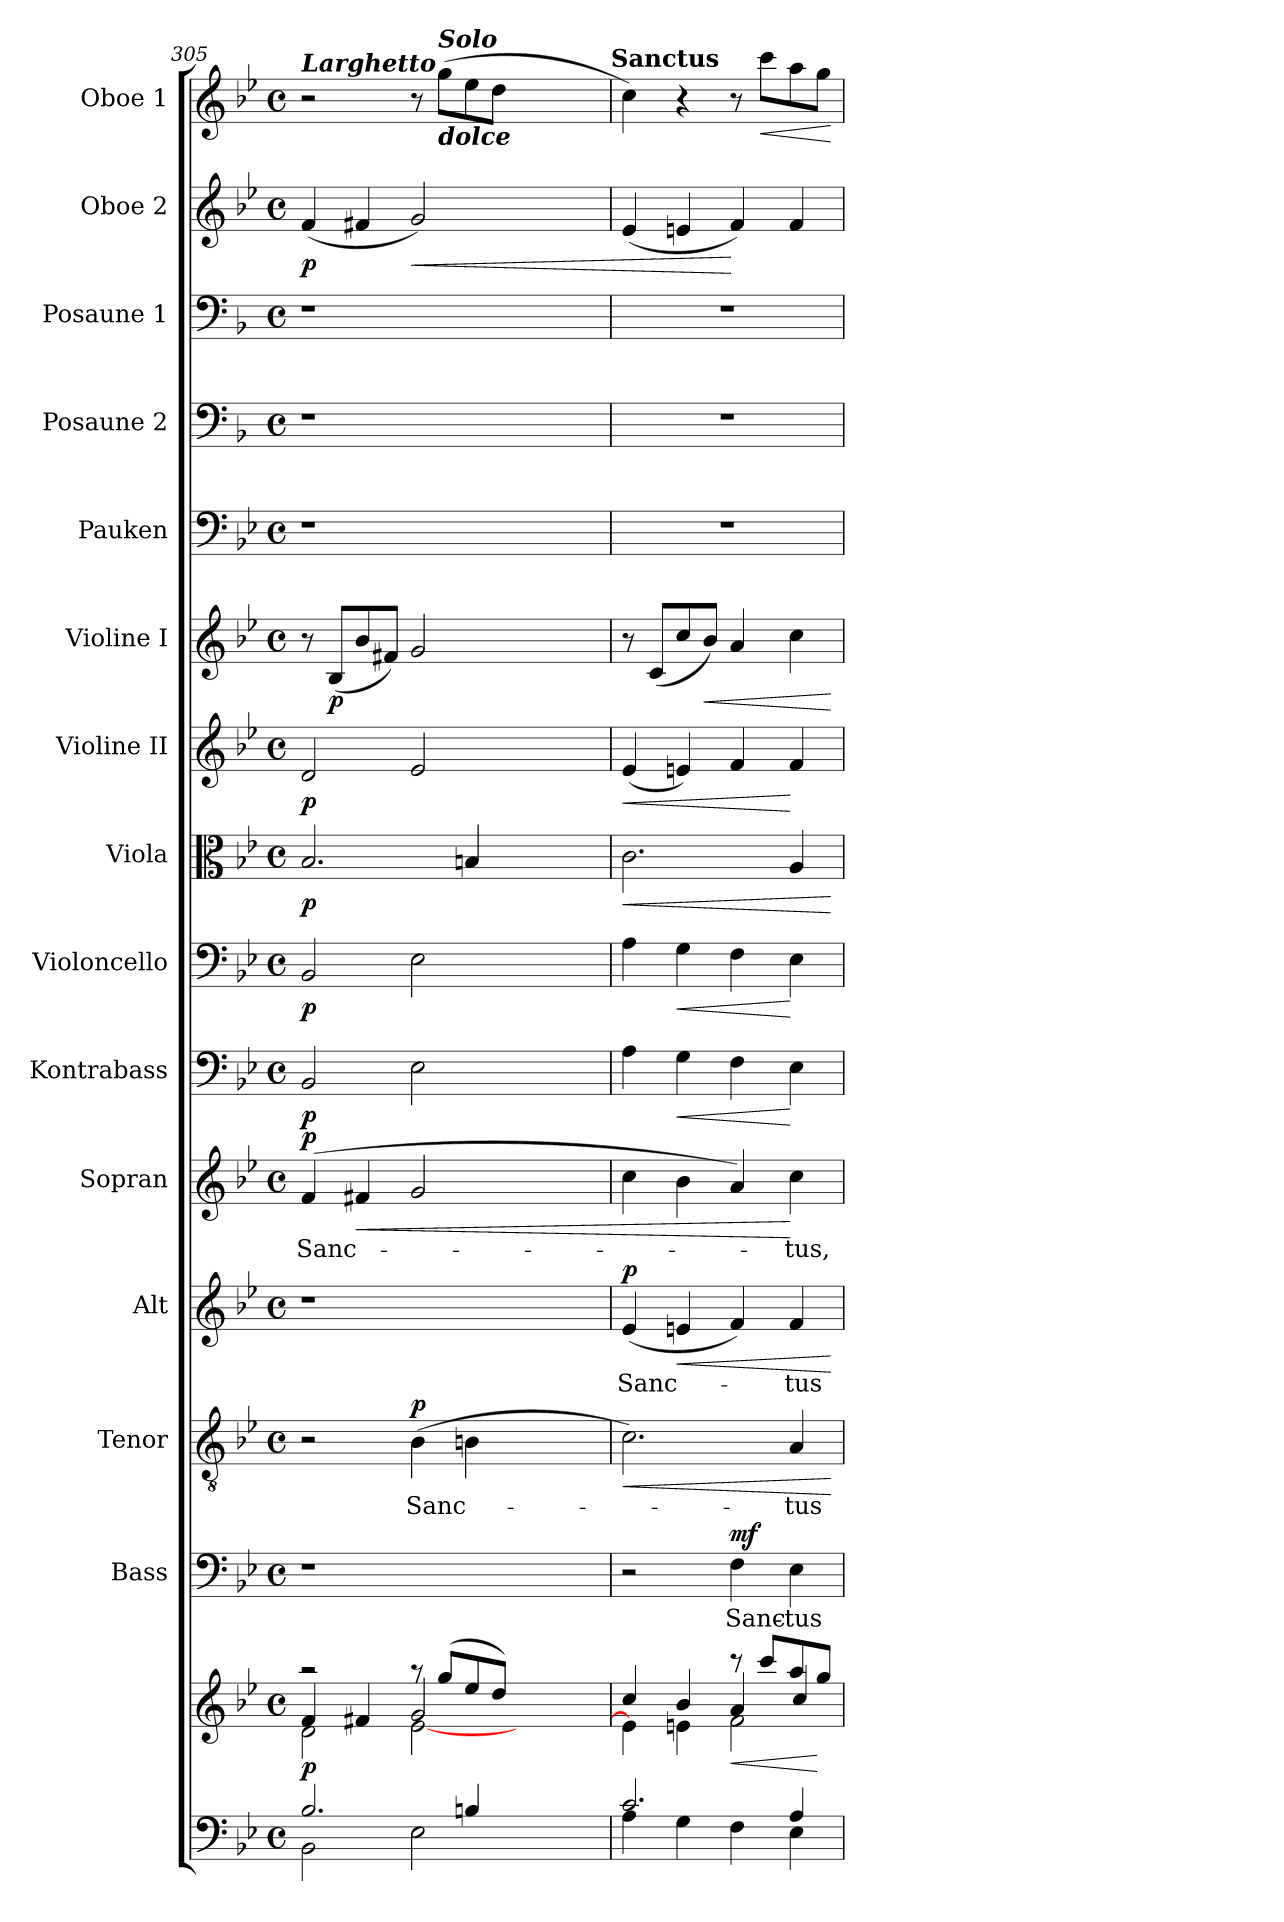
**kern	**kern	**dynam	**kern	**text	**dynam	**kern	**text	**dynam	**kern	**text	**dynam	**kern	**text	**dynam	**kern	**dynam	**kern	**dynam	**kern	**dynam	**kern	**dynam	**kern	**dynam	**kern	**kern	**kern	**kern	**dynam	**kern	**dynam
*part15	*part15	*part15	*part14	*part14	*part14	*part13	*part13	*part13	*part12	*part12	*part12	*part11	*part11	*part11	*part10	*part10	*part9	*part9	*part8	*part8	*part7	*part7	*part6	*part6	*part5	*part4	*part3	*part2	*part2	*part1	*part1
*staff16	*staff15	*staff15/16	*staff14	*staff14	*staff14	*staff13	*staff13	*staff13	*staff12	*staff12	*staff12	*staff11	*staff11	*staff11	*staff10	*staff10	*staff9	*staff9	*staff8	*staff8	*staff7	*staff7	*staff6	*staff6	*staff5	*staff4	*staff3	*staff2	*staff2	*staff1	*staff1
*	*	*	*I"Bass	*	*	*I"Tenor	*	*	*I"Alt	*	*	*I"Sopran	*	*	*I"Kontrabass	*	*I"Violoncello	*	*I"Viola	*	*I"Violine II	*	*I"Violine I	*	*I"Pauken	*I"Posaune 2	*I"Posaune 1	*I"Oboe 2	*	*I"Oboe 1	*
*	*	*	*I'B.	*	*	*I'T.	*	*	*I'A.	*	*	*I'S.	*	*	*I'Kb.	*	*I'Vc.	*	*I'Vla.	*	*I'Vl. II	*	*I'Vl. I	*	*I'Pk.	*I'Pos. 2	*I'Pos. 1	*I'Ob. 2	*	*I'Ob. 1	*
!!LO:PB:g=z
*clefF4	*clefG2	*	*clefF4	*	*	*clefGv2	*	*	*clefG2	*	*	*clefG2	*	*	*clefF4	*	*clefF4	*	*clefC3	*	*clefG2	*	*clefG2	*	*clefF4	*clefF4	*clefF4	*clefG2	*	*clefG2	*
*	*	*	*	*	*	*	*	*	*	*	*	*	*	*	*ITrd7c12	*	*	*	*	*	*	*	*	*	*	*ITrd4c7	*ITrd4c7	*	*	*	*
*k[b-e-]	*k[b-e-]	*	*k[b-e-]	*	*	*k[b-e-]	*	*	*k[b-e-]	*	*	*k[b-e-]	*	*	*k[b-e-]	*	*k[b-e-]	*	*k[b-e-]	*	*k[b-e-]	*	*k[b-e-]	*	*k[b-e-]	*k[b-e-]	*k[b-e-]	*k[b-e-]	*	*k[b-e-]	*
*B-:	*B-:	*	*B-:	*	*	*B-:	*	*	*B-:	*	*	*B-:	*	*	*B-:	*	*B-:	*	*B-:	*	*B-:	*	*B-:	*	*B-:	*B-:	*B-:	*B-:	*	*B-:	*
*M4/4	*M4/4	*	*M4/4	*	*	*M4/4	*	*	*M4/4	*	*	*M4/4	*	*	*M4/4	*	*M4/4	*	*M4/4	*	*M4/4	*	*M4/4	*	*M4/4	*M4/4	*M4/4	*M4/4	*	*M4/4	*
*met(c)	*met(c)	*	*met(c)	*	*	*met(c)	*	*	*met(c)	*	*	*met(c)	*	*	*met(c)	*	*met(c)	*	*met(c)	*	*met(c)	*	*met(c)	*	*met(c)	*met(c)	*met(c)	*met(c)	*	*met(c)	*
=305	=305	=305	=305	=305	=305	=305	=305	=305	=305	=305	=305	=305	=305	=305	=305	=305	=305	=305	=305	=305	=305	=305	=305	=305	=305	=305	=305	=305	=305	=305	=305
*^	*^	*	*	*	*	*	*	*	*	*	*	*	*	*	*	*	*	*	*	*	*	*	*	*	*	*	*	*	*	*	*
*	*	*	*^	*	*	*	*	*	*	*	*	*	*	*	*	*	*	*	*	*	*	*	*	*	*	*	*	*	*	*	*	*	*
!	!	!	!	!	!	!	!	!	!	!	!	!	!	!	!	!	!	!	!	!	!	!	!	!	!	!	!	!	!	!	!	!	!LO:TX:a:Bi:t=Larghetto	!
!	!	!	!	!	!LO:DY:b	!	!	!	!	!	!	!	!	!	!	!LO:LY:b	!LO:DY:a	!	!LO:DY:b	!	!LO:DY:b	!	!LO:DY:b	!	!LO:DY:b	!	!	!	!	!	!	!LO:DY:b	!	!
2.B-/	2BB-\	2raa	2d\	4f/	p	1r	.	.	2r	.	.	1r	.	.	(4f/	Sanc-	p	2BBB-/	p	2BB-/	p	2.B-/	p	2d/	p	8r	.	1r	1r	1r	(<4f/	p	2r	.
!	!	!	!	!	!	!	!	!	!	!	!	!	!	!	!	!	!	!	!	!	!	!	!	!	!	!	!LO:DY:b	!	!	!	!	!	!	!
.	.	.	.	.	.	.	.	.	.	.	.	.	.	.	.	.	.	.	.	.	.	.	.	.	.	(<8B-/L	p	.	.	.	.	.	.	.
!	!	!	!	!	!	!	!	!	!	!	!	!	!	!	!	!	!LO:HP:b	!	!	!	!	!	!	!	!	!	!	!	!	!	!	!	!	!
.	.	.	.	4f#X/	.	.	.	.	.	.	.	.	.	.	4f#X/	.	<	.	.	.	.	.	.	.	.	8b-/	.	.	.	.	4f#X/	.	.	.
.	.	.	.	.	.	.	.	.	.	.	.	.	.	.	.	.	.	.	.	.	.	.	.	.	.	8f#X/J)	.	.	.	.	.	.	.	.
!	!	!	!	!	!	!	!	!	!	!LO:LY:b	!LO:DY:a	!	!	!	!	!	!	!	!	!	!	!	!	!	!	!	!	!	!	!	!	!LO:HP:b	!	!
.	2E-\	8raa	[<2e-\	2g/	.	.	.	.	(>4B-\	Sanc-	p	.	.	.	2g/	.	.	2EE-\	.	2E-\	.	.	.	2e-/	.	2g/	.	.	.	.	2g/)	<	8r	.
!	!	!	!	!	!	!	!	!	!	!	!	!	!	!	!	!	!	!	!	!	!	!	!	!	!	!	!	!	!	!	!	!	!LO:TX:a:Bi:t=Solo	!
!	!	!	!	!	!	!	!	!	!	!	!	!	!	!	!	!	!	!	!	!	!	!	!	!	!	!	!	!	!	!	!	!	!LO:TX:b:Bi:t=dolce	!
.	.	(>8gg/L	.	.	.	.	.	.	.	.	.	.	.	.	.	.	.	.	.	.	.	.	.	.	.	.	.	.	.	.	.	.	(>8gg\L	.
4Bn/	.	8ee-/	.	.	.	.	.	.	4Bn\	.	.	.	.	.	.	.	.	.	.	.	.	4Bn/	.	.	.	.	.	.	.	.	.	.	8ee-\	.
.	.	8dd/J)	.	.	.	.	.	.	.	.	.	.	.	.	.	.	.	.	.	.	.	.	.	.	.	.	.	.	.	.	.	.	8dd\J	.
2...ryy	2...ryy	2...ryy	2...ryy	2...ryy	.	2...ryy	.	.	2...ryy	.	.	2...ryy	.	.	2...ryy	.	.	2...ryy	.	2...ryy	.	2...ryy	.	2...ryy	.	2...ryy	.	2...ryy	2...ryy	2...ryy	2...ryy	.	2...ryy	.
!	!	!	!	!	!	!	!	!	!	!	!	!	!	!	!	!	!	!	!	!	!	!	!	!	!	!	!	!	!	!	!	!	!LO:TX:a:B:t=Sanctus	!
=306	=306	=306	=306	=306	=306	=306	=306	=306	=306	=306	=306	=306	=306	=306	=306	=306	=306	=306	=306	=306	=306	=306	=306	=306	=306	=306	=306	=306	=306	=306	=306	=306	=306	=306
!	!	!	!	!	!	!	!	!	!	!	!LO:HP:b	!	!LO:LY:b	!LO:DY:a	!	!	!	!	!	!	!	!	!LO:HP:b	!	!LO:HP:b	!	!	!	!	!	!	!	!	!
2.c/	4A\	4ryy	4e-\]	4cc/	.	2r	.	.	2.c\)	.	<	(<4e-/	Sanc-	p	4cc\	.	.	4AA\	.	4A\	.	2.c\	<	(<4e-/	<	8r	.	1r	1r	1r	(<4e-/	.	4cc\)	.
.	.	.	.	.	.	.	.	.	.	.	.	.	.	.	.	.	.	.	.	.	.	.	.	.	.	(<8c/L	.	.	.	.	.	.	.	.
!	!	!	!	!	!	!	!	!	!	!	!	!	!	!LO:HP:b	!	!	!	!	!LO:HP:b	!	!LO:HP:b	!	!	!	!	!	!	!	!	!	!	!	!	!
.	4G\	4ryy	4en\	4b-/	.	.	.	.	.	.	.	4en/	.	<	4b-\	.	.	4GG\	<	4G\	<	.	.	4en/)	.	8cc/	.	.	.	.	4en/	.	4r	.
!	!	!	!	!	!	!	!	!	!	!	!	!	!	!	!	!	!	!	!	!	!	!	!	!	!	!	!LO:HP:b	!	!	!	!	!	!	!
.	.	.	.	.	.	.	.	.	.	.	.	.	.	.	.	.	.	.	.	.	.	.	.	.	.	8b-/J)	<	.	.	.	.	.	.	.
!	!	!	!	!	!LO:HP:b	!	!LO:LY:b	!LO:DY:a	!	!	!	!	!	!	!	!	!	!	!	!	!	!	!	!	!	!	!	!	!	!	!	!	!	!
.	4F\	8rccc	2f\	4a/	<	4F\	Sanc-	mf	.	.	.	4f/)	.	.	4a/)	.	.	4FF\	.	4F\	.	.	.	4f/	.	4a/	.	.	.	.	4f/)	[	8r	.
!	!	!	!	!	!	!	!	!	!	!	!	!	!	!	!	!	!	!	!	!	!	!	!	!	!	!	!	!	!	!	!	!	!	!LO:HP:b
.	.	8ccc/L	.	.	.	.	.	.	.	.	.	.	.	.	.	.	.	.	.	.	.	.	.	.	.	.	.	.	.	.	.	.	8ccc\L	<
!	!	!	!	!	!	!	!LO:LY:b	!	!	!LO:LY:b	!	!	!LO:LY:b	!	!	!LO:LY:b	!	!	!	!	!	!	!	!	!	!	!	!	!	!	!	!	!	!
4A/	4E-\	8aa/	.	4cc/	.	4E-\	-tus	.	4A/	-tus	.	4f/	-tus	.	4cc\	-tus,	[	4EE-\	[	4E-\	[	4A/	.	4f/	[	4cc\	.	.	.	.	4f/	.	8aa\	.
.	.	8gg/J	.	.	[	.	.	.	.	.	.	.	.	.	.	.	.	.	.	.	.	.	.	.	.	.	.	.	.	.	.	.	8gg\J	.
*v	*v	*	*	*	*	*	*	*	*	*	*	*	*	*	*	*	*	*	*	*	*	*	*	*	*	*	*	*	*	*	*	*	*	*
*	*v	*v	*v	*	*	*	*	*	*	*	*	*	*	*	*	*	*	*	*	*	*	*	*	*	*	*	*	*	*	*	*	*	*
.	.	.	.	.	.	.	.	[	.	.	[	.	.	.	.	.	.	.	.	[	.	.	.	[	.	.	.	.	.	.	[
=	=	=	=	=	=	=	=	=	=	=	=	=	=	=	=	=	=	=	=	=	=	=	=	=	=	=	=	=	=	=	=
*-	*-	*-	*-	*-	*-	*-	*-	*-	*-	*-	*-	*-	*-	*-	*-	*-	*-	*-	*-	*-	*-	*-	*-	*-	*-	*-	*-	*-	*-	*-	*-
